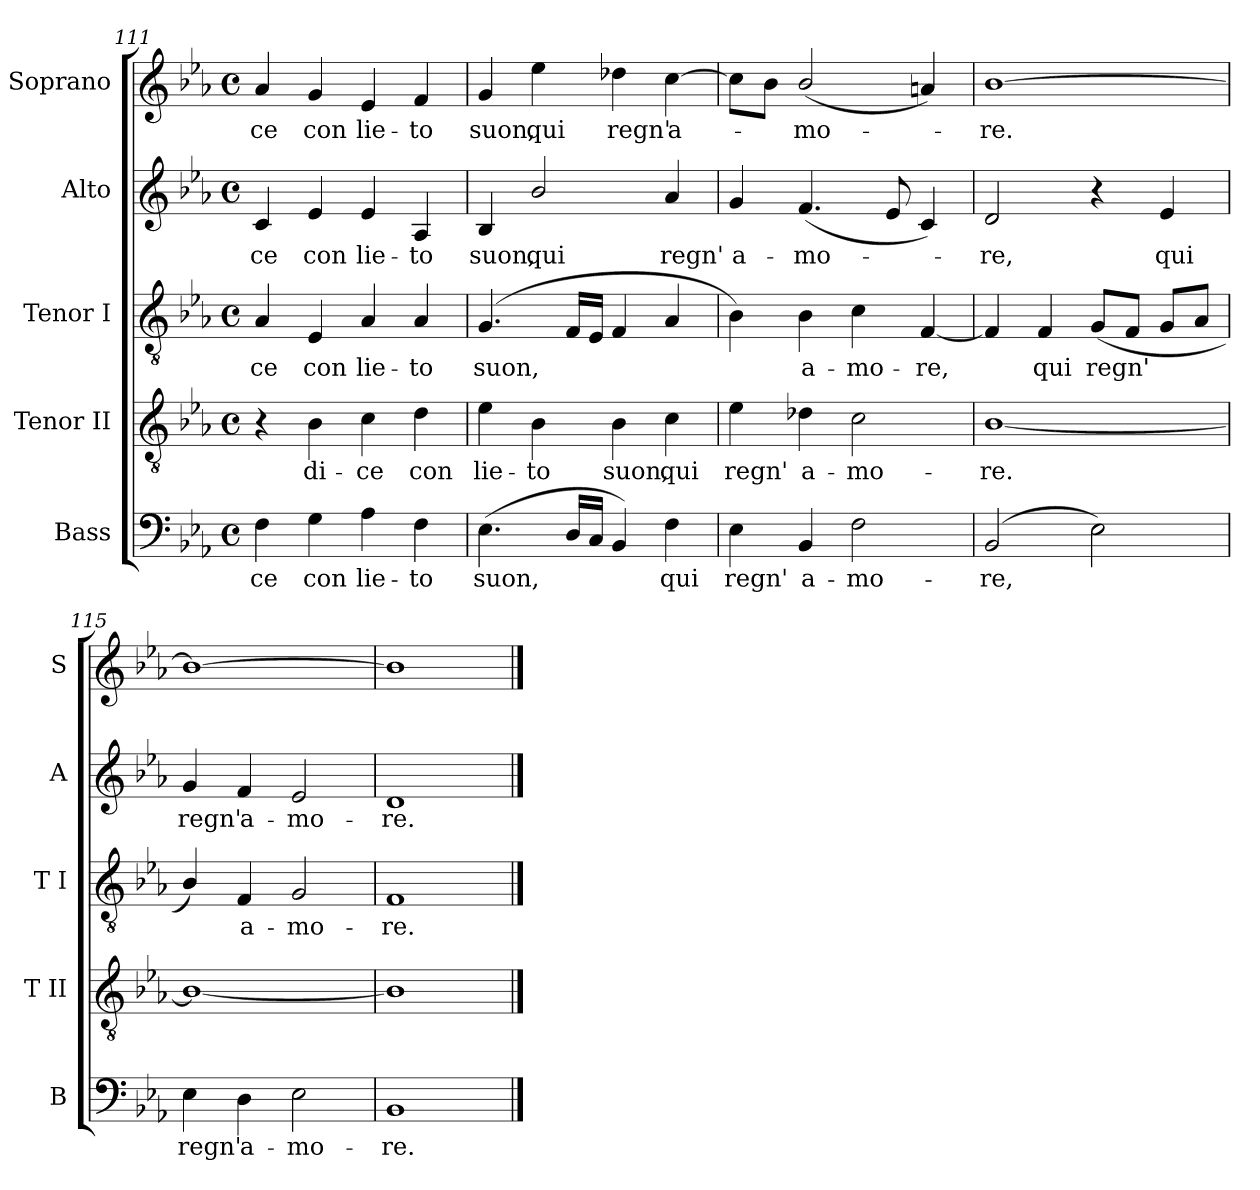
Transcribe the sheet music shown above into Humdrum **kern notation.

**kern	**text	**kern	**text	**kern	**text	**kern	**text	**kern	**text
*part5	*part5	*part4	*part4	*part3	*part3	*part2	*part2	*part1	*part1
*staff5	*staff5	*staff4	*staff4	*staff3	*staff3	*staff2	*staff2	*staff1	*staff1
*I"Bass	*	*I"Tenor II	*	*I"Tenor I	*	*I"Alto	*	*I"Soprano	*
*I'B	*	*I'T II	*	*I'T I	*	*I'A	*	*I'S	*
*clefF4	*	*clefGv2	*	*clefGv2	*	*clefG2	*	*clefG2	*
*k[b-e-a-]	*	*k[b-e-a-]	*	*k[b-e-a-]	*	*k[b-e-a-]	*	*k[b-e-a-]	*
*E-:	*	*E-:	*	*E-:	*	*E-:	*	*E-:	*
*M4/4	*	*M4/4	*	*M4/4	*	*M4/4	*	*M4/4	*
*met(c)	*	*met(c)	*	*met(c)	*	*met(c)	*	*met(c)	*
=111	=111	=111	=111	=111	=111	=111	=111	=111	=111
!	!LO:LY:b	!	!	!	!LO:LY:b	!	!LO:LY:b	!	!LO:LY:b
4F	-ce	4r	.	4A-	-ce	4c	-ce	4a-	-ce
!	!LO:LY:b	!	!LO:LY:b	!	!LO:LY:b	!	!LO:LY:b	!	!LO:LY:b
4G	con	4B-	di-	4E-	con	4e-	con	4g	con
!	!LO:LY:b	!	!LO:LY:b	!	!LO:LY:b	!	!LO:LY:b	!	!LO:LY:b
4A-	lie-	4c	-ce	4A-	lie-	4e-	lie-	4e-	lie-
!	!LO:LY:b	!	!LO:LY:b	!	!LO:LY:b	!	!LO:LY:b	!	!LO:LY:b
4F	-to	4d	con	4A-	-to	4A-	-to	4f	-to
=112	=112	=112	=112	=112	=112	=112	=112	=112	=112
!	!LO:LY:b	!	!LO:LY:b	!	!LO:LY:b	!	!LO:LY:b	!	!LO:LY:b
(<4.E-	suon,	4e-	lie-	(<4.G	suon,	4B-	suon,	4g	suon,
!	!	!	!LO:LY:b	!	!	!	!LO:LY:b	!	!LO:LY:b
.	.	4B-	-to	.	.	2b-/	qui	4ee-	qui
16DLL	.	.	.	16FLL	.	.	.	.	.
16CJJ	.	.	.	16E-JJ	.	.	.	.	.
!	!	!	!LO:LY:b	!	!	!	!	!	!LO:LY:b
4BB-)	.	4B-	suon,	4F	.	.	.	4dd-X	regn'
!	!LO:LY:b	!	!LO:LY:b	!	!	!	!LO:LY:b	!	!LO:LY:b
4F	qui	4c	qui	4A-	.	4a-	regn'	[4cc	a-
=113	=113	=113	=113	=113	=113	=113	=113	=113	=113
!	!LO:LY:b	!	!LO:LY:b	!	!	!	!LO:LY:b	!	!
4E-	regn'	4e-	regn'	4B-)	.	4g	a-	8ccL]	.
.	.	.	.	.	.	.	.	8b-J	.
!	!LO:LY:b	!	!LO:LY:b	!	!LO:LY:b	!	!LO:LY:b	!	!LO:LY:b
4BB-	a-	4d-X	a-	4B-	a-	(<4.f	-mo-	(<2b-/	mo-
!	!LO:LY:b	!	!LO:LY:b	!	!LO:LY:b	!	!	!	!
2F	-mo-	2c	-mo-	4c	-mo-	.	.	.	.
.	.	.	.	.	.	8e-	.	.	.
!	!	!	!	!	!LO:LY:b	!	!	!	!
.	.	.	.	[4F	-re,	4c)	.	4an)	.
=114	=114	=114	=114	=114	=114	=114	=114	=114	=114
!	!LO:LY:b	!	!LO:LY:b	!	!	!	!LO:LY:b	!	!LO:LY:b
(<2BB-	-re,	[1B-/	-re.	4F]	.	2d	re,	[1b-	re.
!	!	!	!	!	!LO:LY:b	!	!	!	!
.	.	.	.	4F	qui	.	.	.	.
!	!	!	!	!	!LO:LY:b	!	!	!	!
2E-)	.	.	.	(<8GL	regn'	4r	.	.	.
.	.	.	.	8FJ	.	.	.	.	.
!	!	!	!	!	!	!	!LO:LY:b	!	!
.	.	.	.	8GL	.	4e-	qui	.	.
.	.	.	.	8A-J	.	.	.	.	.
=115	=115	=115	=115	=115	=115	=115	=115	=115	=115
!	!LO:LY:b	!	!	!	!	!	!LO:LY:b	!	!
4E-	regn'	1B-/_	.	4B-/)	.	4g	regn'	1b-_	.
!	!LO:LY:b	!	!	!	!LO:LY:b	!	!LO:LY:b	!	!
4D	a-	.	.	4F	a-	4f	a-	.	.
!	!LO:LY:b	!	!	!	!LO:LY:b	!	!LO:LY:b	!	!
2E-	-mo-	.	.	2G	-mo-	2e-	-mo-	.	.
=116	=116	=116	=116	=116	=116	=116	=116	=116	=116
!	!LO:LY:b	!	!	!	!LO:LY:b	!	!LO:LY:b	!	!
1BB-	-re.	1B-]	.	1F	-re.	1d	-re.	1b-]	.
==	==	==	==	==	==	==	==	==	==
*-	*-	*-	*-	*-	*-	*-	*-	*-	*-
